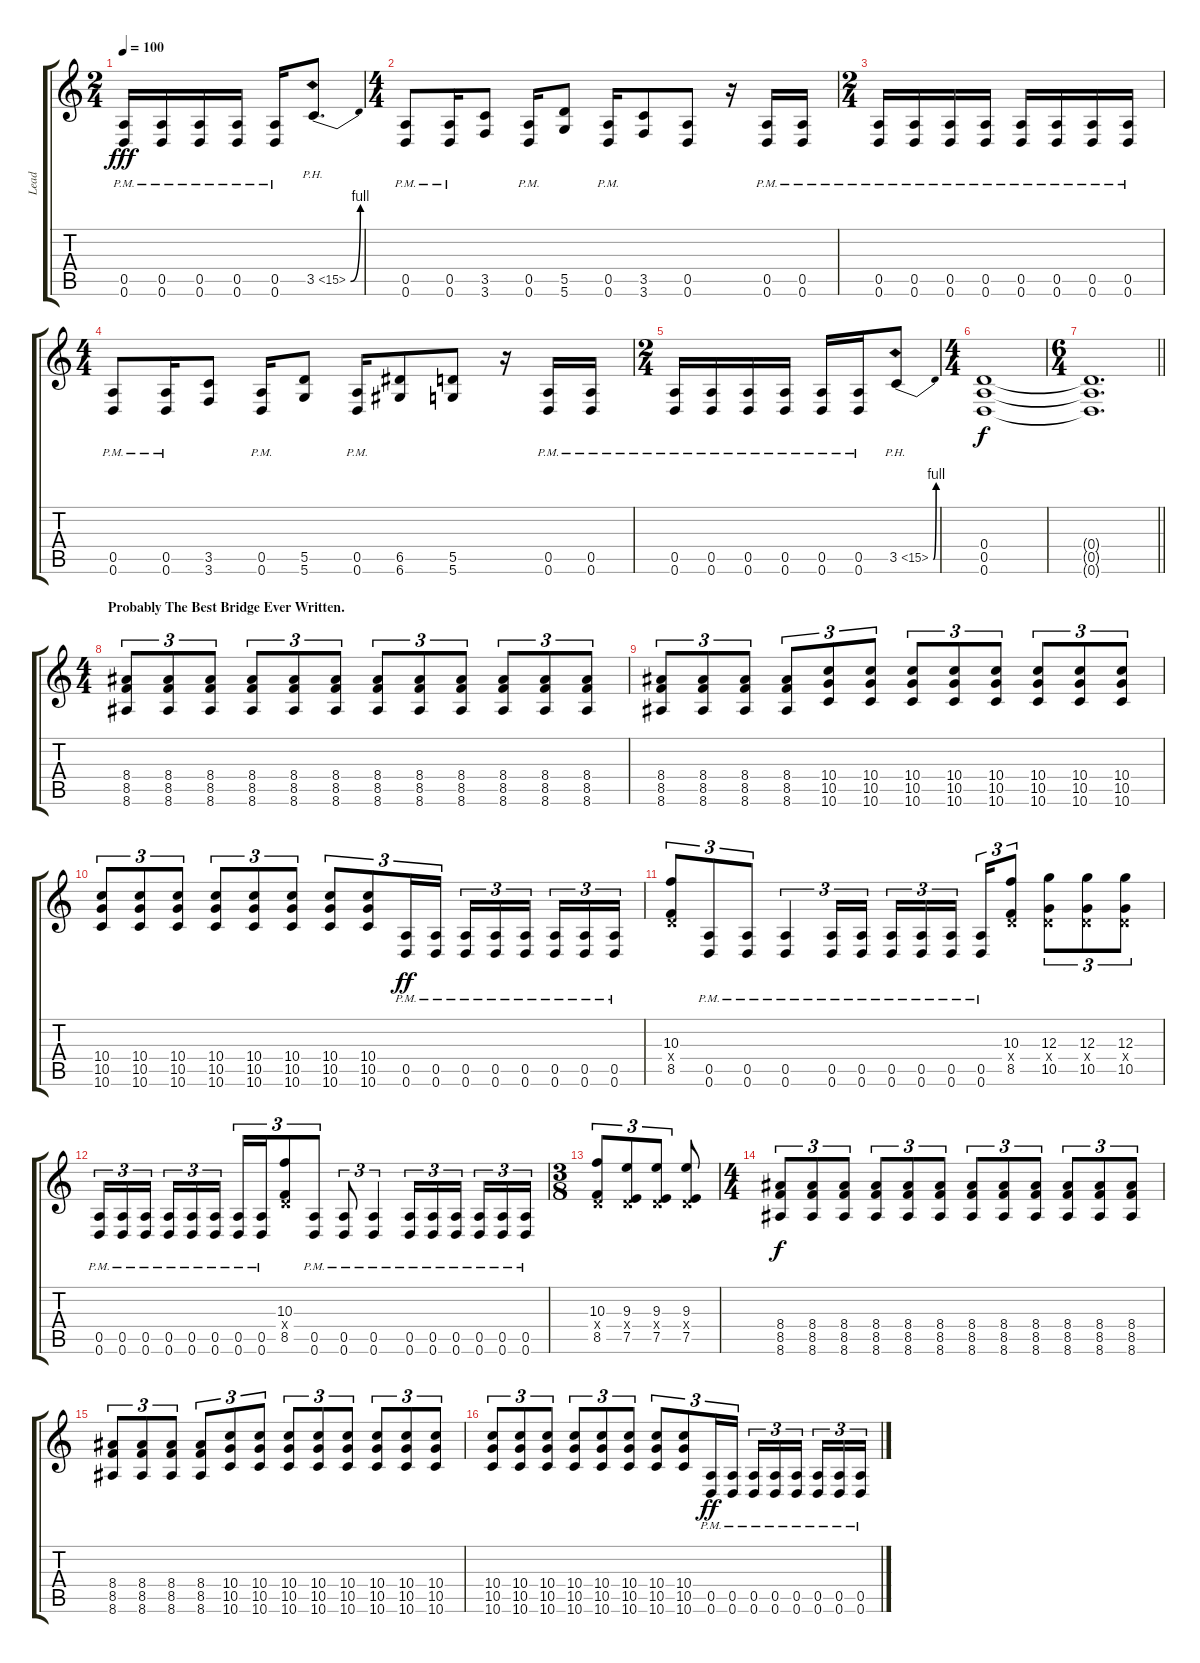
\track ("Lead" "Lead") {instrument distortionguitar}
\staff {score tabs}
\tuning (E4 B3 G3 D3 A2 D2) {hide}
\ts (2 4)
\tempo 100
\clef g2
\ks c
(0.5{pm} 0.6{pm}).16{dy fff} (0.5{pm} 0.6{pm}).16 (0.5{pm} 0.6{pm}).16 (0.5{pm} 0.6{pm}).16 (0.5{pm} 0.6{pm}).16 3.5{be (bend 0 0 60 4) ph 12}.8{d} |
\ts (4 4)
(0.5{pm} 0.6{pm}).8 (0.5{pm} 0.6{pm}).16 (3.5 3.6).8 (0.5{pm} 0.6{pm}).16 (5.5 5.6).8 (0.5{pm} 0.6{pm}).16 (3.5 3.6).8 (0.5 0.6).8 r.16 (0.5{pm} 0.6{pm}).16 (0.5{pm} 0.6{pm}).16 |
\ts (2 4)
(0.5{pm} 0.6{pm}).16 (0.5{pm} 0.6{pm}).16 (0.5{pm} 0.6{pm}).16 (0.5{pm} 0.6{pm}).16 (0.5{pm} 0.6{pm}).16 (0.5{pm} 0.6{pm}).16 (0.5{pm} 0.6{pm}).16 (0.5{pm} 0.6{pm}).16 |
\ts (4 4)
(0.5{pm} 0.6{pm}).8 (0.5{pm} 0.6{pm}).16 (3.5 3.6).8 (0.5{pm} 0.6{pm}).16 (5.5 5.6).8 (0.5{pm} 0.6{pm}).16 (6.5 6.6).8 (5.5 5.6).8 r.16 (0.5{pm} 0.6{pm}).16 (0.5{pm} 0.6{pm}).16 |
\ts (2 4)
(0.5{pm} 0.6{pm}).16 (0.5{pm} 0.6{pm}).16 (0.5{pm} 0.6{pm}).16 (0.5{pm} 0.6{pm}).16 (0.5{pm} 0.6{pm}).16 (0.5{pm} 0.6{pm}).16 3.5{be (bend 0 0 60 4) ph 12}.8 |
\ts (4 4)
(0.4 0.5 0.6).1{dy f} |
\ts (6 4)
\barLineRight lightlight
(0.4{t} 0.5{t} 0.6{t}).1{d} |
\ts (4 4)
\section ("" "Probably The Best Bridge Ever Written.")
(8.4 8.5 8.6).8{tu (3 2)} (8.4 8.5 8.6).8{tu (3 2)} (8.4 8.5 8.6).8{tu (3 2)} (8.4 8.5 8.6).8{tu (3 2)} (8.4 8.5 8.6).8{tu (3 2)} (8.4 8.5 8.6).8{tu (3 2)} (8.4 8.5 8.6).8{tu (3 2)} (8.4 8.5 8.6).8{tu (3 2)} (8.4 8.5 8.6).8{tu (3 2)} (8.4 8.5 8.6).8{tu (3 2)} (8.4 8.5 8.6).8{tu (3 2)} (8.4 8.5 8.6).8{tu (3 2)} |
(8.4 8.5 8.6).8{tu (3 2)} (8.4 8.5 8.6).8{tu (3 2)} (8.4 8.5 8.6).8{tu (3 2)} (8.4 8.5 8.6).8{tu (3 2)} (10.4 10.5 10.6).8{tu (3 2)} (10.4 10.5 10.6).8{tu (3 2)} (10.4 10.5 10.6).8{tu (3 2)} (10.4 10.5 10.6).8{tu (3 2)} (10.4 10.5 10.6).8{tu (3 2)} (10.4 10.5 10.6).8{tu (3 2)} (10.4 10.5 10.6).8{tu (3 2)} (10.4 10.5 10.6).8{tu (3 2)} |
(10.4 10.5 10.6).8{tu (3 2)} (10.4 10.5 10.6).8{tu (3 2)} (10.4 10.5 10.6).8{tu (3 2)} (10.4 10.5 10.6).8{tu (3 2)} (10.4 10.5 10.6).8{tu (3 2)} (10.4 10.5 10.6).8{tu (3 2)} (10.4 10.5 10.6).8{tu (3 2)} (10.4 10.5 10.6).8{tu (3 2)} (0.5{pm} 0.6{pm}).16{tu (3 2) dy ff} (0.5{pm} 0.6{pm}).16{tu (3 2)} (0.5{pm} 0.6{pm}).16{tu (3 2)} (0.5{pm} 0.6{pm}).16{tu (3 2)} (0.5{pm} 0.6{pm}).16{tu (3 2) beam splitsecondary} (0.5{pm} 0.6{pm}).16{tu (3 2)} (0.5{pm} 0.6{pm}).16{tu (3 2)} (0.5{pm} 0.6{pm}).16{tu (3 2)} |
(10.3 0.4{x} 8.5).8{tu (3 2)} (0.5{pm} 0.6{pm}).8{tu (3 2)} (0.5{pm} 0.6{pm}).8{tu (3 2)} (0.5{pm} 0.6{pm}).4{tu (3 2)} (0.5{pm} 0.6{pm}).16{tu (3 2)} (0.5{pm} 0.6{pm}).16{tu (3 2)} (0.5{pm} 0.6{pm}).16{tu (3 2)} (0.5{pm} 0.6{pm}).16{tu (3 2)} (0.5{pm} 0.6{pm}).16{tu (3 2) beam splitsecondary} (0.5{pm} 0.6{pm}).16{tu (3 2)} (10.3 0.4{x} 8.5).8{tu (3 2)} (12.3 0.4{x} 10.5).8{tu (3 2)} (12.3 0.4{x} 10.5).8{tu (3 2)} (12.3 0.4{x} 10.5).8{tu (3 2)} |
(0.5{pm} 0.6{pm}).16{tu (3 2)} (0.5{pm} 0.6{pm}).16{tu (3 2)} (0.5{pm} 0.6{pm}).16{tu (3 2) beam splitsecondary} (0.5{pm} 0.6{pm}).16{tu (3 2)} (0.5{pm} 0.6{pm}).16{tu (3 2)} (0.5{pm} 0.6{pm}).16{tu (3 2)} (0.5{pm} 0.6{pm}).16{tu (3 2)} (0.5{pm} 0.6{pm}).16{tu (3 2)} (10.3 0.4{x} 8.5).8{tu (3 2)} (0.5{pm} 0.6{pm}).8{tu (3 2)} (0.5{pm} 0.6{pm}).8{tu (3 2)} (0.5{pm} 0.6{pm}).4{tu (3 2)} (0.5{pm} 0.6{pm}).16{tu (3 2)} (0.5{pm} 0.6{pm}).16{tu (3 2)} (0.5{pm} 0.6{pm}).16{tu (3 2) beam splitsecondary} (0.5{pm} 0.6{pm}).16{tu (3 2)} (0.5{pm} 0.6{pm}).16{tu (3 2)} (0.5{pm} 0.6{pm}).16{tu (3 2)} |
\ts (3 8)
(10.3 0.4{x} 8.5).8{tu (3 2)} (9.3 0.4{x} 7.5).8{tu (3 2)} (9.3 0.4{x} 7.5).8{tu (3 2)} (9.3 0.4{x} 7.5).8 |
\ts (4 4)
(8.4 8.5 8.6).8{tu (3 2) dy f} (8.4 8.5 8.6).8{tu (3 2)} (8.4 8.5 8.6).8{tu (3 2)} (8.4 8.5 8.6).8{tu (3 2)} (8.4 8.5 8.6).8{tu (3 2)} (8.4 8.5 8.6).8{tu (3 2)} (8.4 8.5 8.6).8{tu (3 2)} (8.4 8.5 8.6).8{tu (3 2)} (8.4 8.5 8.6).8{tu (3 2)} (8.4 8.5 8.6).8{tu (3 2)} (8.4 8.5 8.6).8{tu (3 2)} (8.4 8.5 8.6).8{tu (3 2)} |
(8.4 8.5 8.6).8{tu (3 2)} (8.4 8.5 8.6).8{tu (3 2)} (8.4 8.5 8.6).8{tu (3 2)} (8.4 8.5 8.6).8{tu (3 2)} (10.4 10.5 10.6).8{tu (3 2)} (10.4 10.5 10.6).8{tu (3 2)} (10.4 10.5 10.6).8{tu (3 2)} (10.4 10.5 10.6).8{tu (3 2)} (10.4 10.5 10.6).8{tu (3 2)} (10.4 10.5 10.6).8{tu (3 2)} (10.4 10.5 10.6).8{tu (3 2)} (10.4 10.5 10.6).8{tu (3 2)} |
(10.4 10.5 10.6).8{tu (3 2)} (10.4 10.5 10.6).8{tu (3 2)} (10.4 10.5 10.6).8{tu (3 2)} (10.4 10.5 10.6).8{tu (3 2)} (10.4 10.5 10.6).8{tu (3 2)} (10.4 10.5 10.6).8{tu (3 2)} (10.4 10.5 10.6).8{tu (3 2)} (10.4 10.5 10.6).8{tu (3 2)} (0.5{pm} 0.6{pm}).16{tu (3 2) dy ff} (0.5{pm} 0.6{pm}).16{tu (3 2)} (0.5{pm} 0.6{pm}).16{tu (3 2)} (0.5{pm} 0.6{pm}).16{tu (3 2)} (0.5{pm} 0.6{pm}).16{tu (3 2) beam splitsecondary} (0.5{pm} 0.6{pm}).16{tu (3 2)} (0.5{pm} 0.6{pm}).16{tu (3 2)} (0.5{pm} 0.6{pm}).16{tu (3 2)}
